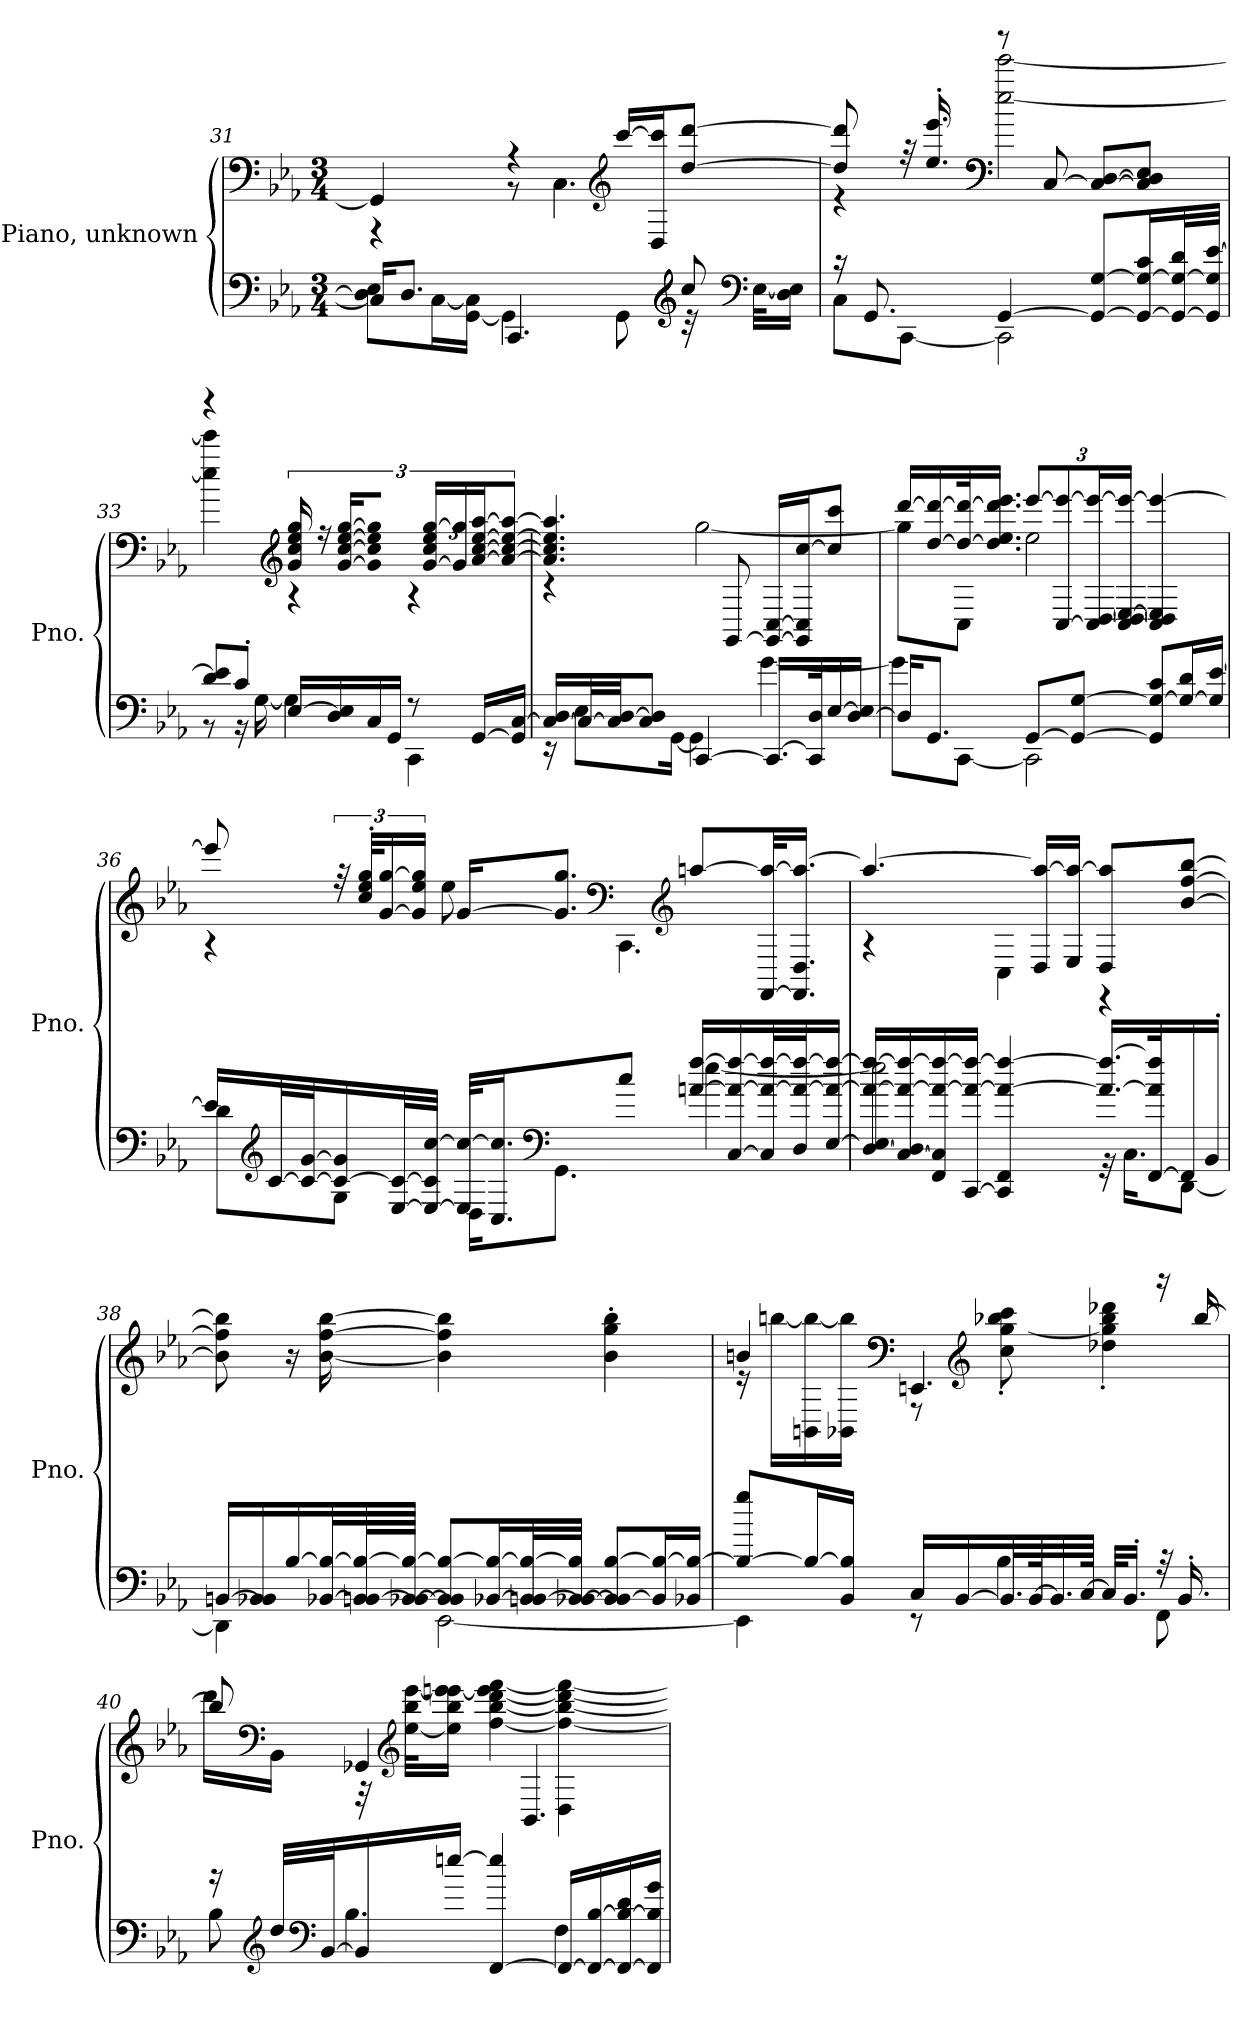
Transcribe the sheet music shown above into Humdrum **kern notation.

**kern	**kern
*part1	*part1
*staff2	*staff1
*I"Piano, unknown	*
*I'Pno.	*
!!LO:LB:g=z
*clefF4	*clefF4
*k[b-e-a-]	*k[b-e-a-]
*M3/4	*M3/4
=31	=31
*^	*^
16C/KL]	8D\] 8E-\L	4GG/]	4r
8.D/J	.	.	.
.	[16C\L	.	.
.	[16GG\ 16C\]JJ	.	.
4.CC/	4GG\]	4r	8r
.	.	.	4.C\
*	*	*clefG2	*
.	8GG\	[16ccc/LL	.
.	.	16D/ 16ccc/]J	.
*clefG2	*	*	*
8cc/	32r	[8dd/ [8ddd/J	.
*clefF4	*	*	*
.	[32E-\KLL	.	.
.	16D\ 16E-\]JJ	.	.
=32	=32	=32	=32
16r	8C\L	8dd/] 8ddd/]	4r
8.GG/	.	.	.
.	[8CC\J	32r	.
.	.	16.ee-/' 16.eee-/'	.
*	*	*clefF4	*
[4GG/	2CC\]	8r	[2ee-\ [2eee-\
.	.	[8C/	.
8GG/_ [8G/L	.	8C/_ [8D/L	.
16GG/_ 16G/_ 16c/L	.	8C/] 8D/] 8E-/J	.
32GG/_ 32G/_ 32d/L	.	.	.
32GG/] 32G/] [32e-/JJJ	.	.	.
!!LO:LB:g=z	!!
=33	=33	=33	=33
8d/ 8e-/]L	8r	4r	4ee-\] 4eee-\]
8c'/J	16r	.	.
.	[16G\	.	.
*	*	*clefG2	*
[16E-/LL	4G\]	24g/ 24cc/ 24ee-/ 24gg/	4r
.	.	24r	.
16D/ 16E-/]	.	.	.
.	.	[24g/ [24cc/ [24ee-/ [24gg/KL	.
16C/	.	8g/] 8cc/] 8ee-/] 8gg/]J	.
16GG/JJ	.	.	.
*	*	*Xbrackettup	*
8r	4CC\	[24g/ 24cc/ 24ee-/ [24gg/LL	4r
.	.	24g/] 24gg/]	.
.	.	[24a-/ [24cc/ [24ee-/ [24aa-/J	.
[16GG/LL	.	8a-/_ 8cc/_ 8ee-/_ 8aa-/_J	.
16GG/] [16C/JJ	.	.	.
=34	=34	=34	=34
16C/_ 16D/LL	16r	4.a-/] 4.cc/] 4.ee-/] 4.aa-/]	4r
32C/L_	8E-\L	.	.
32C/] [32D/JJ	.	.	.
8C/ 8D/]J	.	.	.
.	[16GG\Jk	.	.
[4CC/	4GG\]	.	[2gg\
.	.	[8GG/	.
16.CC/LL_	[4g\	16GG/_ [16C/LL	.
.	.	16GG/] 16C/] [16cc/J	.
32CC/] 32D/K	.	.	.
[16E-/	.	8cc/] 8ccc/J	.
[16D/ 16E-/]JJ	.	.	.
!!LO:PB:g=z	!!
=35	=35	=35	=35
16D/KL]	8g\L]	[16ddd/LL	8gg\L]
8.GG/J	.	[16dd/ 16ddd/_	.
.	[8CC\J	32dd/_ 32ddd/_K	8C\J
.	.	16.dd/] 16.ee-/ 16.ddd/] 16.eee-/JJ	.
[8GG/L	2CC\]	[12eee-/L	2ee-\
.	.	[12C/ 12eee-/_	.
8GG/_ [8G/J	.	.	.
.	.	24C/_ [24D/ 24eee-/_L	.
.	.	24C/_ 24D/_ [24E-/ 24eee-/_JJ	.
8GG/] 8G/_ 8c/L	.	4C/] 4D/] 4E-/] 4eee-/_	.
16G/_ 16d/L	.	.	.
16G/] [16e-/JJ	.	.	.
!!LO:LB:g=z	!!
=36	=36	=36	=36
16e-/LL]	8d\L	8eee-/]	4r
*clefG2	*	*	*
[32c/L	.	.	.
32c/_ [32g/J	.	.	.
*	*	*brackettup	*
16c/_ 16g/]	8G\J	48r	.
.	.	48cc/' 48ee-/' 48gg/'KLL	.
.	.	[24g/ [24gg/	.
[32E-/ 32c/_L	.	.	.
.	.	24g/] 24ee-/ 24gg/]JJ	.
32E-/_ 32c/] [32cc/JJJ	.	.	.
32E-/] 32cc/_KLL	16D\KL	[16g/KL	8ee-\
16.C/ 16.cc/]J	.	.	.
*clefF4	*	*	*
.	8.GG\J	8.g/] 8.gg/J	.
*	*	*clefF4	*
8cc/J	.	.	4.CC\
*	*	*clefG2	*
[16an/ [16ff/LL	[4ee-\	[8aan/L	.
[16C/ 16a/_ 16ff/_	.	.	.
32C/] 32a/_ 32ff/_L	.	[32FF/ 32aa/_KL	.
32D/ 32a/_ 32ff/_J	.	16.FF/] 16.D/ 16.aa/_JJ	.
[16E-/ 16a/_ 16ff/_JJ	.	.	.
!!LO:LB:g=z	!!
=37	=37	=37	=37
[16D/ 16E-/] 16a/_ 16ff/_LL	2ee-\]	4.aa/_	4r
[16C/ 16D/] 16a/_ 16ff/_	.	.	.
16FF/ 16C/] 16a/_ 16ff/_	.	.	.
[16CC/ 16a/_ 16ff/_JJ	.	.	.
4CC/] 4FF/ 4a/_ 4ff/_	.	.	4C\
.	.	16D/ 16aa/_LL	.
.	.	16E-/ 16aa/_JJ	.
16.a/_ 16.ff/_LL	32r	8D/ 8aa/]L	4r
.	16.C\KL	.	.
[32FF/ 32a/] 32ff/]K	.	.	.
16FF/]	[8DD\J	[8b-/ [8ff/ [8bb-/J	.
16BB-'/JJ	.	.	.
*	*	*v	*v
=38	=38	=38
[16BBn/LL	4DD\]	8b-\] 8ff\] 8bb-\]
16BB-X/ 16BB/]	.	.
[16B-/	.	16r
[32BB-X/ 32B-/_L	.	[16b-\ [16ff\ [16bb-\
64BB-/] [64BBn/ 64B-/_L	.	.
[64BB-X/ 64BB/_ 64B-/_JJJJ	.	.
8BB-/] 8BB/] 8B-/_L	[2EE-\	4b-\] 4ff\] 4bb-\]
[16BB-X/ 16B-/_L	.	.
32BB-/] [32BBn/ 32B-/_L	.	.
[32BB-X/ 32BB/_ 32B-/]JJJ	.	.
8BB-/] 8BB/_ [8B-/L	.	4b-\' 4gg\' 4bb-\'
16BB/] 16B-/_L	.	.
16BB-X/ 16B-/_JJ	.	.
!!LO:LB:g=z
=39	=39	=39
*	*	*^
8B-/_ 8gg/L	4EE-\]	4bn/	16r
.	.	.	[16bbn\LL
16B-/L_	.	.	16BBn\ 16bb\_
16BB-/ 16B-/]JJ	.	.	16BB-X\ 16bb\]JJ
*	*	*clefF4	*
16C/LL	8r	4.EEn/	8r
[16BB-/	.	.	.
*	*	*clefG2	*
32.BB-/L]	4B-\	.	8cc\' [8gg\' 8bb-X\' 8ccc\'
[64BB-/K	.	.	.
32.BB-/]	.	.	.
[64C/JJJk	.	.	.
32C/KLL]	.	.	4dd-X\' 4gg\]' 4bb-\' 4ddd-X\'
16.BB-'/JJ	.	.	.
32r	8FF\	16r	.
16.BB-'/	.	.	.
.	.	[16bb-/	.
!!LO:LB:g=z	!!
=40	=40	=40	=40
16r	8B-\	8bb-/]	16ddd\LL
*clefG2	*	*clefF4	*
32dd/LLL	.	.	16BB-\JJ
*clefF4	*	*	*
[32BB-/J	.	.	.
16BB-/]	4.B-\	4GG-X/	32r
*	*	*clefG2	*
.	.	.	[32ee-\ 32bb-\ [32eee-\KLL
[16een/JJ	.	.	16ee-\] 16bb-\ 16eee-\] [16eeen\JJ
[4FF/ 4ee/]	.	.	[4ff\ [4bb-\ [4ddd\ 4eee\] [4fff\
.	.	4.BB-/	.
16FF/LL_	4F\	.	4D\ 4ff\_ 4bb-\_ 4ddd\_ 4fff\_
16FF/_ [16B-/	.	.	.
16FF/_ 16B-/_ 16d/	.	.	.
16FF/] 16B-/] 16g/JJ	.	.	.
*v	*v	*	*
*	*v	*v
=	=
*-	*-
